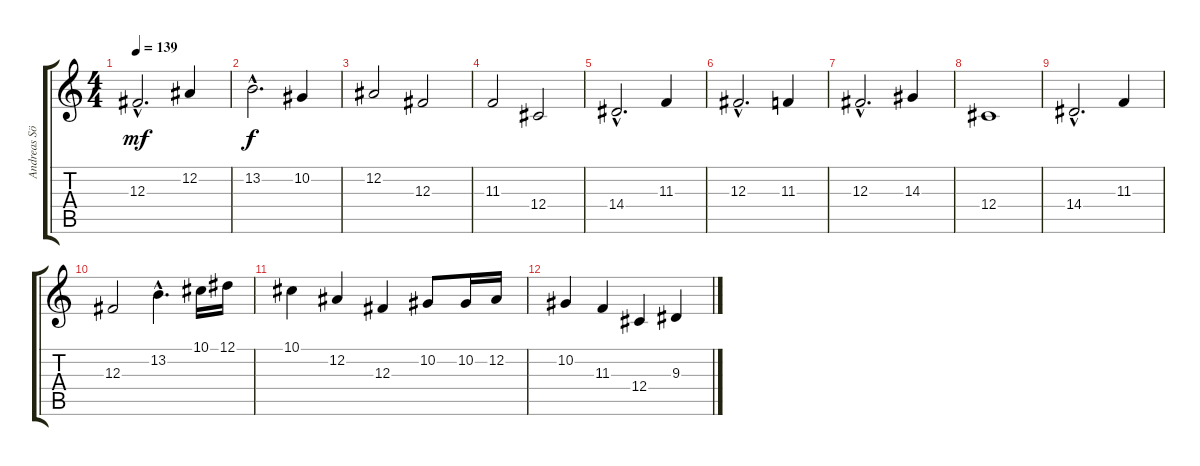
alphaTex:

\track ("Andreas Söderin" "Andreas Sö") {instrument lead2sawtooth}
\staff {score tabs}
\tuning (Eb4 Bb3 Gb3 Db3 Ab2 Eb2) {hide}
\ts (4 4)
\tempo 139
\clef g2
\ks c
12.3{hac}.2{d dy mf} 12.2.4 |
13.2{hac}.2{d dy f} 10.2.4 |
12.2.2 12.3.2 |
11.3.2 12.4.2 |
14.4{hac}.2{d} 11.3.4 |
12.3{hac}.2{d} 11.3.4 |
12.3{hac}.2{d} 14.3.4 |
12.4.1 |
14.4{hac}.2{d} 11.3.4 |
12.3.2 13.2{hac}.4{d} 10.1.16 12.1.16 |
10.1.4 12.2.4 12.3.4 10.2.8 10.2.16 12.2.16 |
10.2.4 11.3.4 12.4.4 9.3.4
